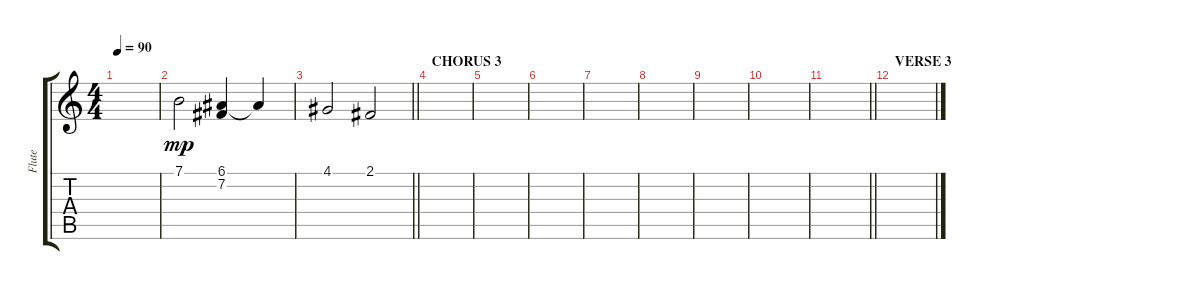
\track ("Flute" "Flute") {instrument recorder}
\staff {score tabs}
\tuning (E4 B3 G3 D3 A2 E2) {hide}
\ts (4 4)
\tempo 90
\clef g2
\ks c
|
7.1.2{dy mp} (6.1 7.2).4 6.1{t}.4 |
\barLineRight lightlight
4.1.2 2.1.2 |
\section ("" "CHORUS 3")
|
|
|
|
|
|
|
\barLineRight lightlight
|
\section ("" "VERSE 3")
